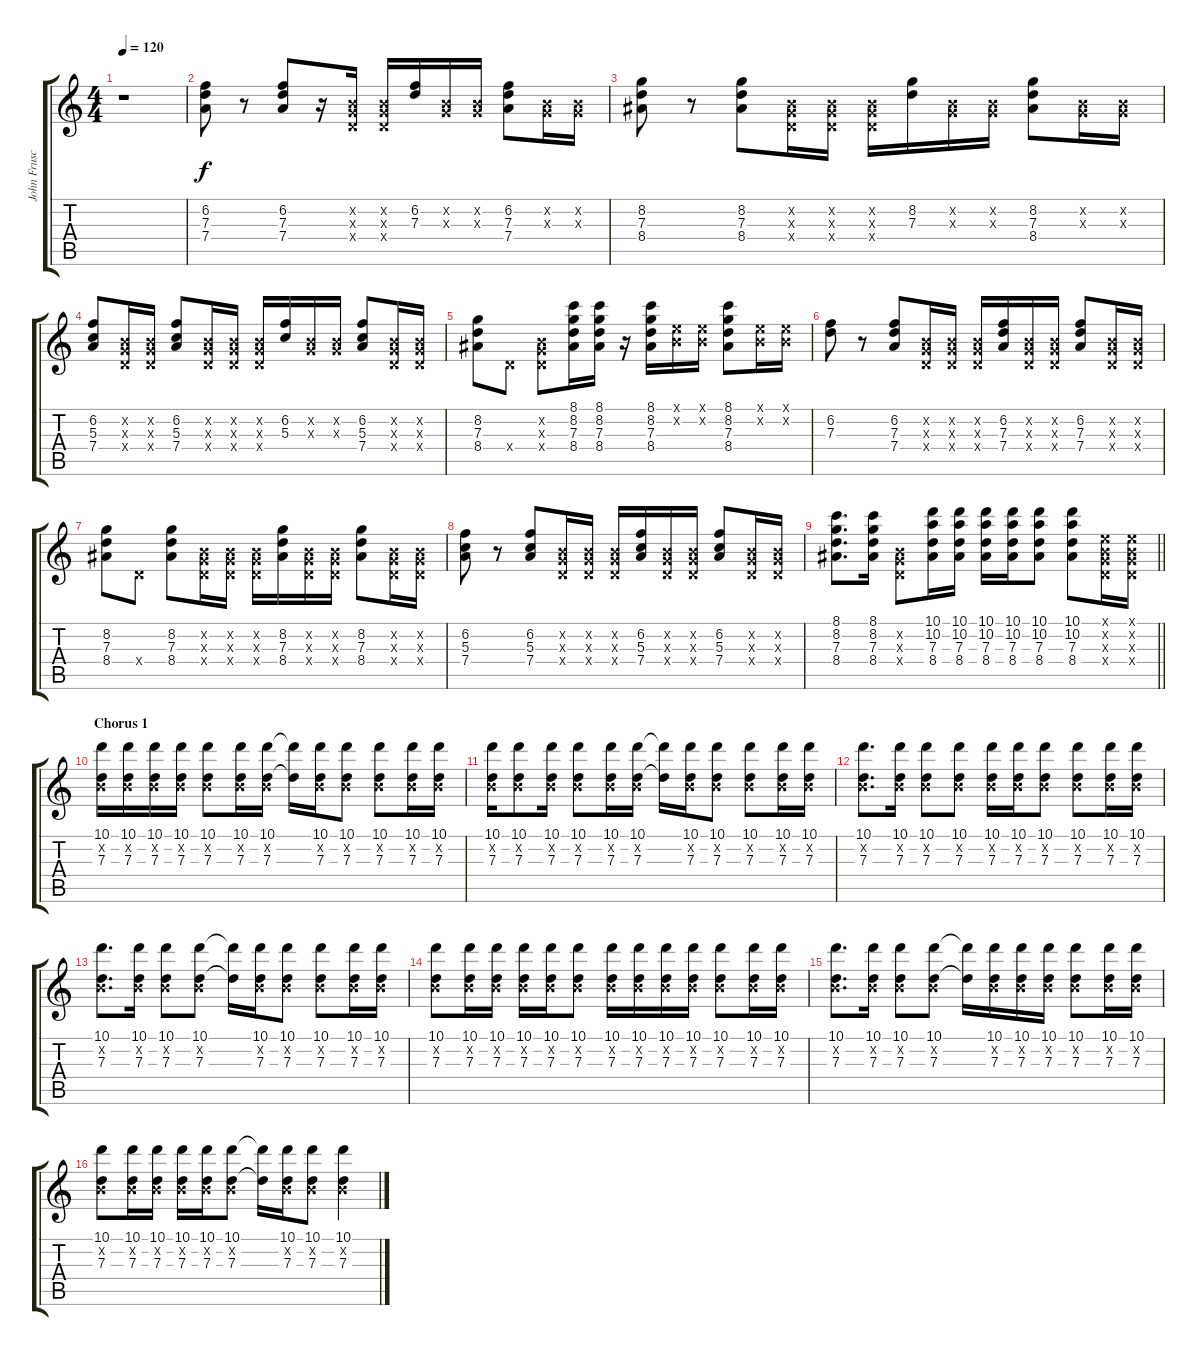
\track ("John Frusciante | Gtr. 2" "John Frusc") {instrument electricguitarclean}
\staff {score tabs}
\tuning (E4 B3 G3 D3 A2 E2) {hide}
\ts (4 4)
\tempo 120
\clef g2
\ks c
r.1{dy f} |
(6.2 7.3 7.4).8 r.8 (6.2 7.3 7.4).8 r.16 (0.2{x} 0.3{x} 0.4{x}).16 (0.2{x} 0.3{x} 0.4{x}).16 (6.2 7.3).16 (0.2{x} 0.3{x}).16 (0.2{x} 0.3{x}).16 (6.2 7.3 7.4).8 (0.2{x} 0.3{x}).16 (0.2{x} 0.3{x}).16 |
(8.2 7.3 8.4).8 r.8 (8.2 7.3 8.4).8 (0.2{x} 0.3{x} 0.4{x}).16 (0.2{x} 0.3{x} 0.4{x}).16 (0.2{x} 0.3{x} 0.4{x}).16 (8.2 7.3).16 (0.2{x} 0.3{x}).16 (0.2{x} 0.3{x}).16 (8.2 7.3 8.4).8 (0.2{x} 0.3{x}).16 (0.2{x} 0.3{x}).16 |
(6.2 5.3 7.4).8 (0.2{x} 0.3{x} 0.4{x}).16 (0.2{x} 0.3{x} 0.4{x}).16 (6.2 5.3 7.4).8 (0.2{x} 0.3{x} 0.4{x}).16 (0.2{x} 0.3{x} 0.4{x}).16 (0.2{x} 0.3{x} 0.4{x}).16 (6.2 5.3).16 (0.2{x} 0.3{x}).16 (0.2{x} 0.3{x}).16 (6.2 5.3 7.4).8 (0.2{x} 0.3{x} 0.4{x}).16 (0.2{x} 0.3{x} 0.4{x}).16 |
(8.2 7.3 8.4).8 0.4{x}.8 (0.2{x} 0.3{x} 0.4{x}).8 (8.1 8.2 7.3 8.4).16 (8.1 8.2 7.3 8.4).16 r.16 (8.1 8.2 7.3 8.4).16 (0.1{x} 0.2{x}).16 (0.1{x} 0.2{x}).16 (8.1 8.2 7.3 8.4).8 (0.1{x} 0.2{x}).16 (0.1{x} 0.2{x}).16 |
(6.2 7.3).8 r.8 (6.2 7.3 7.4).8 (0.2{x} 0.3{x} 0.4{x}).16 (0.2{x} 0.3{x} 0.4{x}).16 (0.2{x} 0.3{x} 0.4{x}).16 (6.2 7.3 7.4).16 (0.2{x} 0.3{x} 0.4{x}).16 (0.2{x} 0.3{x} 0.4{x}).16 (6.2 7.3 7.4).8 (0.2{x} 0.3{x} 0.4{x}).16 (0.2{x} 0.3{x} 0.4{x}).16 |
(8.2 7.3 8.4).8 0.4{x}.8 (8.2 7.3 8.4).8 (0.2{x} 0.3{x} 0.4{x}).16 (0.2{x} 0.3{x} 0.4{x}).16 (0.2{x} 0.3{x} 0.4{x}).16 (8.2 7.3 8.4).16 (0.2{x} 0.3{x} 0.4{x}).16 (0.2{x} 0.3{x} 0.4{x}).16 (8.2 7.3 8.4).8 (0.2{x} 0.3{x} 0.4{x}).16 (0.2{x} 0.3{x} 0.4{x}).16 |
(6.2 5.3 7.4).8 r.8 (6.2 5.3 7.4).8 (0.2{x} 0.3{x} 0.4{x}).16 (0.2{x} 0.3{x} 0.4{x}).16 (0.2{x} 0.3{x} 0.4{x}).16 (6.2 5.3 7.4).16 (0.2{x} 0.3{x} 0.4{x}).16 (0.2{x} 0.3{x} 0.4{x}).16 (6.2 5.3 7.4).8 (0.2{x} 0.3{x} 0.4{x}).16 (0.2{x} 0.3{x} 0.4{x}).16 |
\barLineRight lightlight
(8.1 8.2 7.3 8.4).8{d} (8.1 8.2 7.3 8.4).16 (0.2{x} 0.3{x} 0.4{x}).8 (10.1 10.2 7.3 8.4).16 (10.1 10.2 7.3 8.4).16 (10.1 10.2 7.3 8.4).16 (10.1 10.2 7.3 8.4).16 (10.1 10.2 7.3 8.4).8 (10.1 10.2 7.3 8.4).8 (0.1{x} 0.2{x} 0.3{x} 0.4{x}).16 (0.1{x} 0.2{x} 0.3{x} 0.4{x}).16 |
\section ("" "Chorus 1")
(10.1 0.2{x} 7.3).16 (10.1 0.2{x} 7.3).16 (10.1 0.2{x} 7.3).16 (10.1 0.2{x} 7.3).16 (10.1 0.2{x} 7.3).8 (10.1 0.2{x} 7.3).16 (10.1 0.2{x} 7.3).16 (10.1{t} 7.3{t}).16 (10.1 0.2{x} 7.3).16 (10.1 0.2{x} 7.3).8 (10.1 0.2{x} 7.3).8 (10.1 0.2{x} 7.3).16 (10.1 0.2{x} 7.3).16 |
(10.1 0.2{x} 7.3).16 (10.1 0.2{x} 7.3).8 (10.1 0.2{x} 7.3).16 (10.1 0.2{x} 7.3).8 (10.1 0.2{x} 7.3).16 (10.1 0.2{x} 7.3).16 (10.1{t} 7.3{t}).16 (10.1 0.2{x} 7.3).16 (10.1 0.2{x} 7.3).8 (10.1 0.2{x} 7.3).8 (10.1 0.2{x} 7.3).16 (10.1 0.2{x} 7.3).16 |
(10.1 0.2{x} 7.3).8{d} (10.1 0.2{x} 7.3).16 (10.1 0.2{x} 7.3).8 (10.1 0.2{x} 7.3).8 (10.1 0.2{x} 7.3).16 (10.1 0.2{x} 7.3).16 (10.1 0.2{x} 7.3).8 (10.1 0.2{x} 7.3).8 (10.1 0.2{x} 7.3).16 (10.1 0.2{x} 7.3).16 |
(10.1 0.2{x} 7.3).8{d} (10.1 0.2{x} 7.3).16 (10.1 0.2{x} 7.3).8 (10.1 0.2{x} 7.3).8 (10.1{t} 7.3{t}).16 (10.1 0.2{x} 7.3).16 (10.1 0.2{x} 7.3).8 (10.1 0.2{x} 7.3).8 (10.1 0.2{x} 7.3).16 (10.1 0.2{x} 7.3).16 |
(10.1 0.2{x} 7.3).8 (10.1 0.2{x} 7.3).16 (10.1 0.2{x} 7.3).16 (10.1 0.2{x} 7.3).16 (10.1 0.2{x} 7.3).16 (10.1 0.2{x} 7.3).8 (10.1 0.2{x} 7.3).16 (10.1 0.2{x} 7.3).16 (10.1 0.2{x} 7.3).16 (10.1 0.2{x} 7.3).16 (10.1 0.2{x} 7.3).8 (10.1 0.2{x} 7.3).16 (10.1 0.2{x} 7.3).16 |
(10.1 0.2{x} 7.3).8{d} (10.1 0.2{x} 7.3).16 (10.1 0.2{x} 7.3).8 (10.1 0.2{x} 7.3).8 (10.1{t} 7.3{t}).16 (10.1 0.2{x} 7.3).16 (10.1 0.2{x} 7.3).16 (10.1 0.2{x} 7.3).16 (10.1 0.2{x} 7.3).8 (10.1 0.2{x} 7.3).16 (10.1 0.2{x} 7.3).16 |
(10.1 0.2{x} 7.3).8 (10.1 0.2{x} 7.3).16 (10.1 0.2{x} 7.3).16 (10.1 0.2{x} 7.3).16 (10.1 0.2{x} 7.3).16 (10.1 0.2{x} 7.3).8 (10.1{t} 7.3{t}).16 (10.1 0.2{x} 7.3).16 (10.1 0.2{x} 7.3).8 (10.1 0.2{x} 7.3).4
